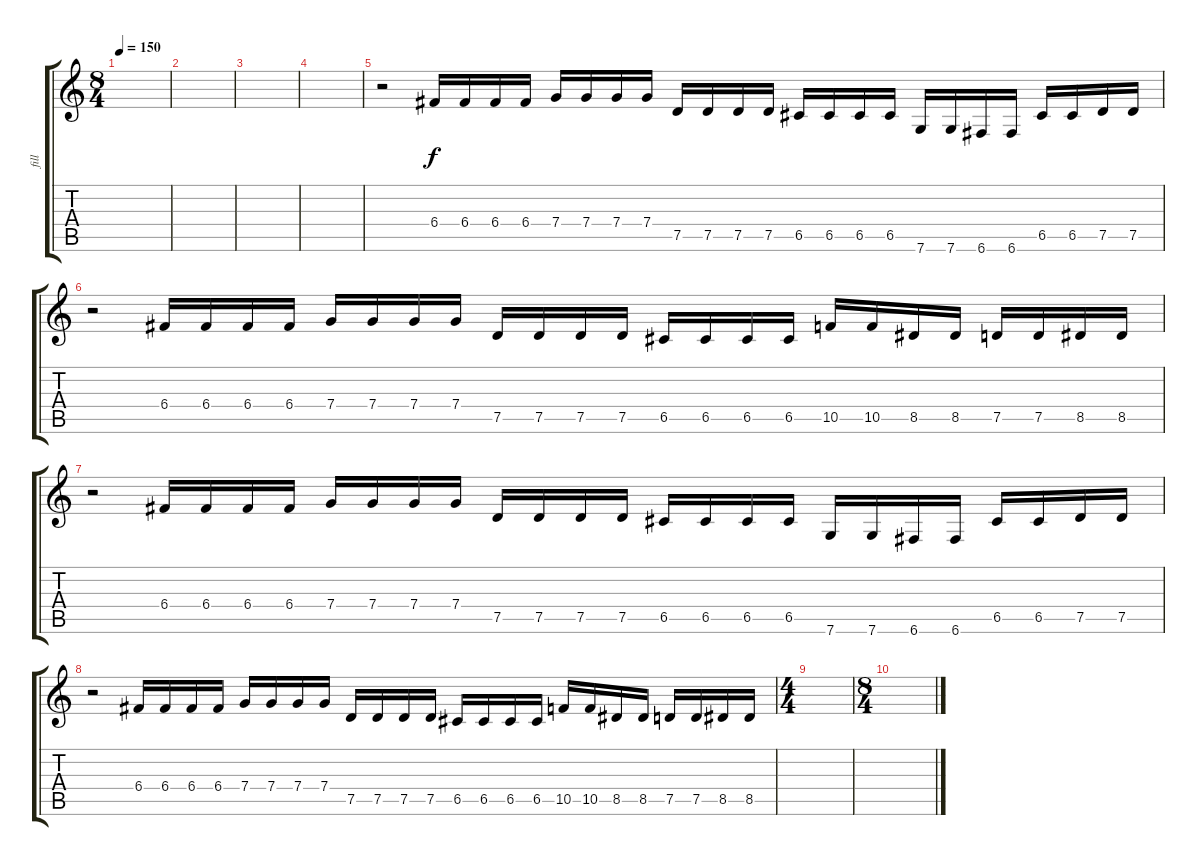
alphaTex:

\track ("fill" "fill") {instrument overdrivenguitar}
\staff {score tabs}
\tuning (D4 A3 F3 C3 G2 C2) {hide}
\ts (8 4)
\tempo 150
\clef g2
\ks c
|
|
|
|
r.2 6.4.16 6.4.16 6.4.16 6.4.16 7.4.16 7.4.16 7.4.16 7.4.16 7.5.16 7.5.16 7.5.16 7.5.16 6.5.16 6.5.16 6.5.16 6.5.16 7.6.16 7.6.16 6.6.16 6.6.16 6.5.16 6.5.16 7.5.16 7.5.16 |
r.2 6.4.16 6.4.16 6.4.16 6.4.16 7.4.16 7.4.16 7.4.16 7.4.16 7.5.16 7.5.16 7.5.16 7.5.16 6.5.16 6.5.16 6.5.16 6.5.16 10.5.16 10.5.16 8.5.16 8.5.16 7.5.16 7.5.16 8.5.16 8.5.16 |
r.2 6.4.16 6.4.16 6.4.16 6.4.16 7.4.16 7.4.16 7.4.16 7.4.16 7.5.16 7.5.16 7.5.16 7.5.16 6.5.16 6.5.16 6.5.16 6.5.16 7.6.16 7.6.16 6.6.16 6.6.16 6.5.16 6.5.16 7.5.16 7.5.16 |
r.2 6.4.16 6.4.16 6.4.16 6.4.16 7.4.16 7.4.16 7.4.16 7.4.16 7.5.16 7.5.16 7.5.16 7.5.16 6.5.16 6.5.16 6.5.16 6.5.16 10.5.16 10.5.16 8.5.16 8.5.16 7.5.16 7.5.16 8.5.16 8.5.16 |
\ts (4 4)
|
\ts (8 4)
